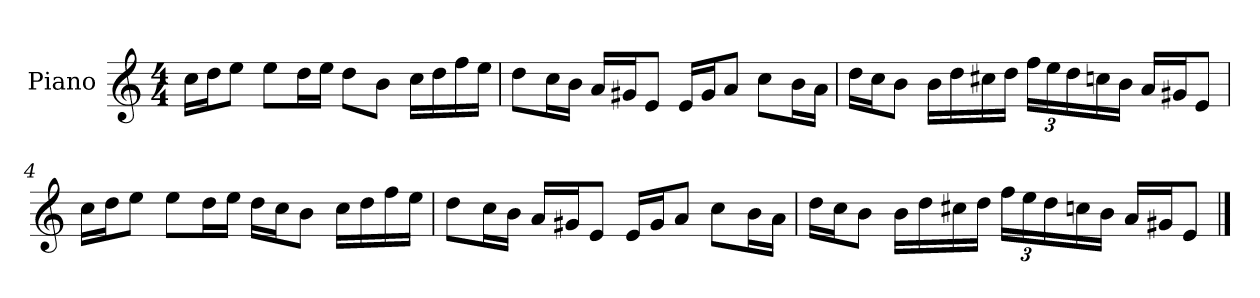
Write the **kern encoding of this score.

**kern
*part1
*staff1
*I"Piano
*I'P-no
*clefG2
*k[]
*M4/4
*MM90
=1
16cc\LL
16dd\J
8ee\J
8ee\L
16dd\L
16ee\JJ
8dd\L
8b\J
16cc\LL
16dd\
16ff\
16ee\JJ
=2
8dd\L
16cc\L
16b\JJ
16a/LL
16g#X/J
8e/J
16e/LL
16g#/J
8a/J
8cc\L
16b\L
16a\JJ
=3
16dd\LL
16cc\J
8b\J
16b\LL
16dd\
16cc#X\
16dd\JJ
*Xbrackettup
24ff\LL
24ee\
24dd\
16ccn\
16b\JJ
16a/LL
16g#X/J
8e/J
!!LO:LB:g=z
=4
16cc\LL
16dd\J
8ee\J
8ee\L
16dd\L
16ee\JJ
16dd\LL
16cc\J
8b\J
16cc\LL
16dd\
16ff\
16ee\JJ
=5
8dd\L
16cc\L
16b\JJ
16a/LL
16g#X/J
8e/J
16e/LL
16g#/J
8a/J
8cc\L
16b\L
16a\JJ
=6
16dd\LL
16cc\J
8b\J
16b\LL
16dd\
16cc#X\
16dd\JJ
24ff\LL
24ee\
24dd\
16ccn\
16b\JJ
16a/LL
16g#X/J
8e/J
==
*-
